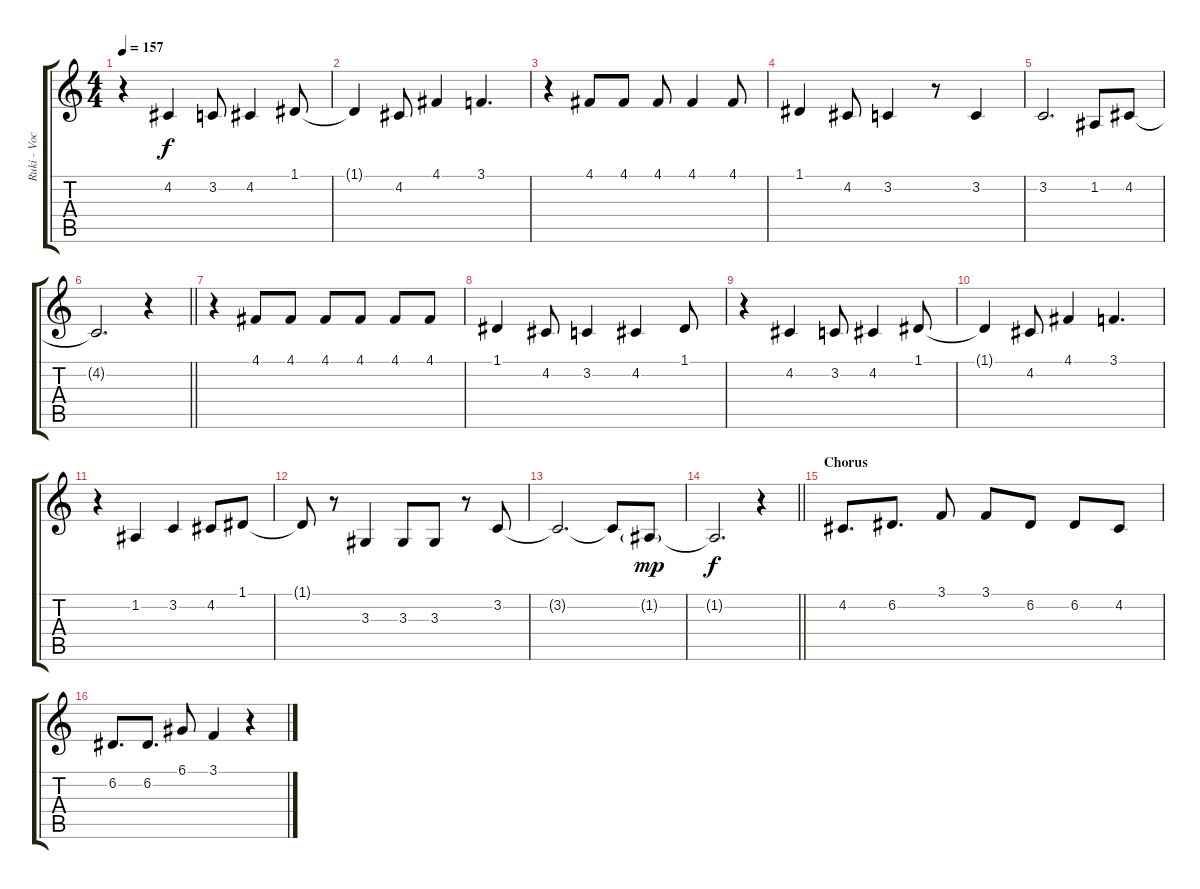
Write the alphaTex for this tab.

\track ("Ruki - Vocals" "Ruki - Voc") {instrument lead6voice}
\staff {score tabs}
\tuning (D4 A3 F3 C3 G2 D2) {hide}
\ts (4 4)
\tempo 157
\clef g2
\ks c
r.4{dy f} 4.2.4 3.2.8 4.2.4 1.1.8 |
1.1{t}.4 4.2.8 4.1.4 3.1.4{d} |
r.4 4.1.8 4.1.8 4.1.8 4.1.4 4.1.8 |
1.1.4 4.2.8 3.2.4 r.8 3.2.4 |
3.2.2{d} 1.2.8 4.2.8 |
\barLineRight lightlight
4.2{t}.2{d} r.4 |
\section ("" "")
r.4 4.1.8 4.1.8 4.1.8 4.1.8 4.1.8 4.1.8 |
1.1.4 4.2.8 3.2.4 4.2.4 1.1.8 |
r.4 4.2.4 3.2.8 4.2.4 1.1.8 |
1.1{t}.4 4.2.8 4.1.4 3.1.4{d} |
r.4 1.2.4 3.2.4 4.2.8 1.1.8 |
1.1{t}.8 r.8 3.3.4 3.3.8 3.3.8 r.8 3.2.8 |
3.2{t}.2{d} 3.2{t}.8 1.2{g}.8{dy mp} |
\barLineRight lightlight
1.2{t}.2{d dy f} r.4 |
\section ("" "Chorus")
4.2.8{d} 6.2.8{d} 3.1.8 3.1.8 6.2.8 6.2.8 4.2.8 |
6.2.8{d} 6.2.8{d} 6.1.8 3.1.4 r.4
